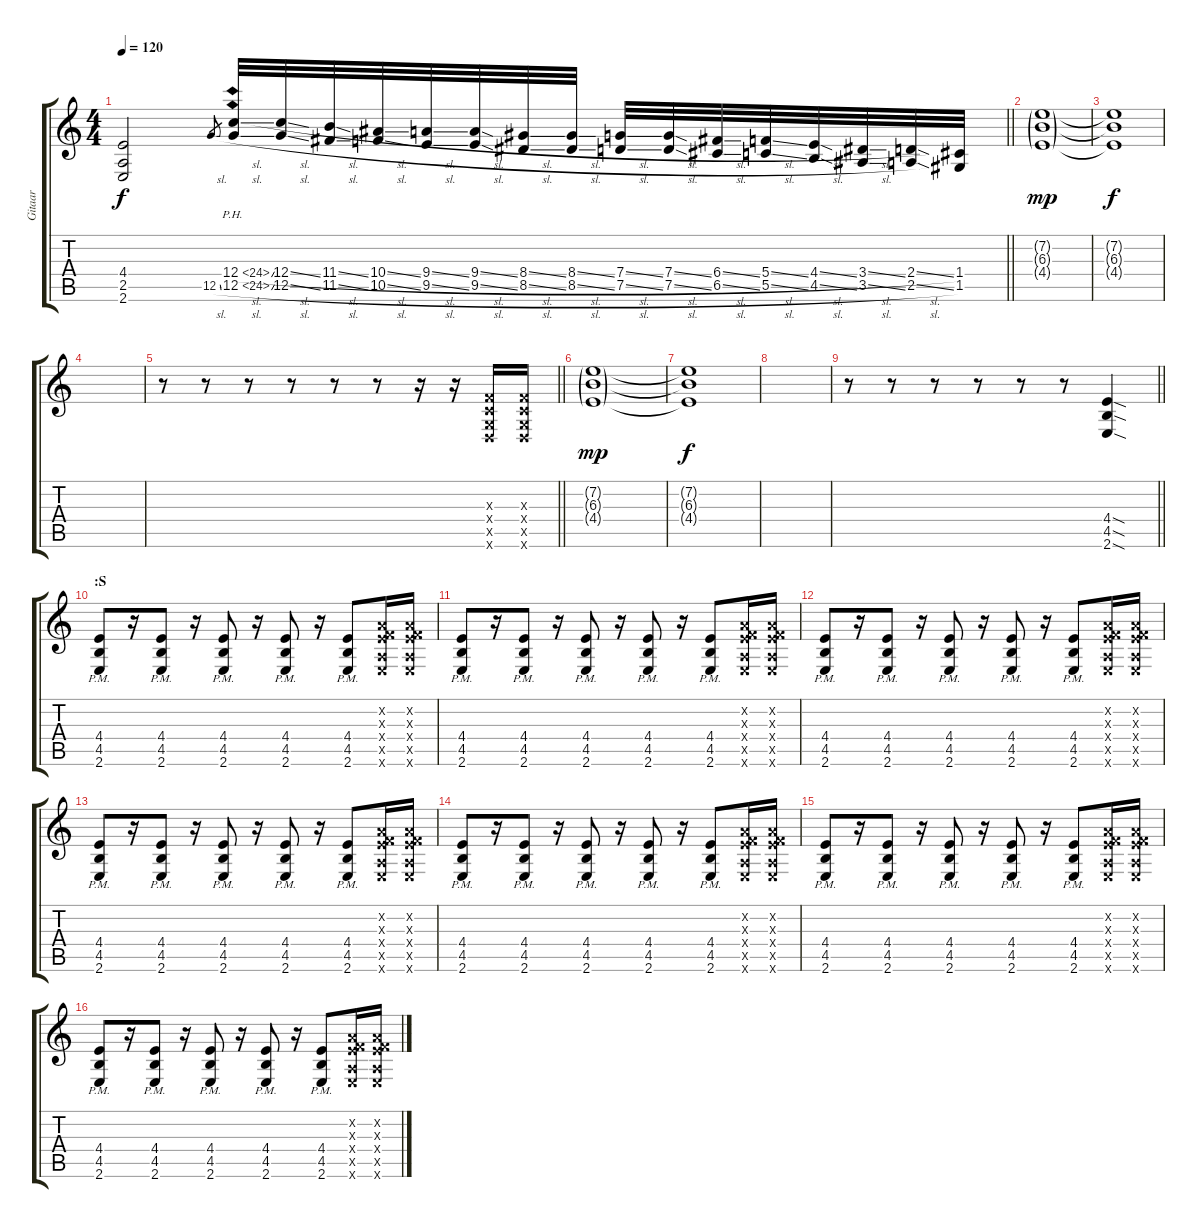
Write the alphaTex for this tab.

\track ("Gitaar" "Gitaar") {instrument distortionguitar}
\staff {score tabs}
\tuning (D4 A3 F3 C3 G2 D2) {hide}
\ts (4 4)
\tempo 120
\clef g2
\barLineRight lightlight
\ks c
(4.4{t} 2.5{t} 2.6{t}).2{dy f} 12.5{sl}.8{gr} (12.4{ph 12 sl} 12.5{ph 12 sl}).32 (12.4{sl} 12.5{sl}).32 (11.4{sl} 11.5{sl}).32 (10.4{sl} 10.5{sl}).32 (9.4{sl} 9.5{sl}).32 (9.4{sl} 9.5{sl}).32 (8.4{sl} 8.5{sl}).32 (8.4{sl} 8.5{sl}).32 (7.4{sl} 7.5{sl}).32 (7.4{sl} 7.5{sl}).32 (6.4{sl} 6.5{sl}).32 (5.4{sl} 5.5{sl}).32 (4.4{sl} 4.5{sl}).32 (3.4{sl} 3.5{sl}).32 (2.4{sl} 2.5{sl}).32 (1.4 1.5).32 |
(7.2{g} 6.3{g} 4.4{g}).1{dy mp} |
(7.2{t} 6.3{t} 4.4{t}).1{dy f} |
|
\barLineRight lightlight
r.8 r.8 r.8 r.8 r.8 r.8 r.16 r.16 (0.3{x} 0.4{x} 0.5{x} 0.6{x}).16 (0.3{x} 0.4{x} 0.5{x} 0.6{x}).16 |
(7.2{g} 6.3{g} 4.4{g}).1{dy mp} |
(7.2{t} 6.3{t} 4.4{t}).1{dy f} |
|
\barLineRight lightlight
r.8 r.8 r.8 r.8 r.8 r.8 (4.4{sod} 4.5{sod} 2.6{sod}).4 |
\section ("" ":S")
(4.4{pm} 4.5{pm} 2.6{pm}).8 r.16 (4.4{pm} 4.5{pm} 2.6{pm}).8 r.16 (4.4{pm} 4.5{pm} 2.6{pm}).8 r.16 (4.4{pm} 4.5{pm} 2.6{pm}).8 r.16 (4.4{pm} 4.5{pm} 2.6{pm}).8 (0.2{x} 0.3{x} 4.4{x} 2.5{x} 2.6{x}).16 (0.2{x} 0.3{x} 4.4{x} 2.5{x} 2.6{x}).16 |
(4.4{pm} 4.5{pm} 2.6{pm}).8 r.16 (4.4{pm} 4.5{pm} 2.6{pm}).8 r.16 (4.4{pm} 4.5{pm} 2.6{pm}).8 r.16 (4.4{pm} 4.5{pm} 2.6{pm}).8 r.16 (4.4{pm} 4.5{pm} 2.6{pm}).8 (0.2{x} 0.3{x} 4.4{x} 2.5{x} 2.6{x}).16 (0.2{x} 0.3{x} 4.4{x} 2.5{x} 2.6{x}).16 |
(4.4{pm} 4.5{pm} 2.6{pm}).8 r.16 (4.4{pm} 4.5{pm} 2.6{pm}).8 r.16 (4.4{pm} 4.5{pm} 2.6{pm}).8 r.16 (4.4{pm} 4.5{pm} 2.6{pm}).8 r.16 (4.4{pm} 4.5{pm} 2.6{pm}).8 (0.2{x} 0.3{x} 4.4{x} 2.5{x} 2.6{x}).16 (0.2{x} 0.3{x} 4.4{x} 2.5{x} 2.6{x}).16 |
(4.4{pm} 4.5{pm} 2.6{pm}).8 r.16 (4.4{pm} 4.5{pm} 2.6{pm}).8 r.16 (4.4{pm} 4.5{pm} 2.6{pm}).8 r.16 (4.4{pm} 4.5{pm} 2.6{pm}).8 r.16 (4.4{pm} 4.5{pm} 2.6{pm}).8 (0.2{x} 0.3{x} 4.4{x} 2.5{x} 2.6{x}).16 (0.2{x} 0.3{x} 4.4{x} 2.5{x} 2.6{x}).16 |
(4.4{pm} 4.5{pm} 2.6{pm}).8 r.16 (4.4{pm} 4.5{pm} 2.6{pm}).8 r.16 (4.4{pm} 4.5{pm} 2.6{pm}).8 r.16 (4.4{pm} 4.5{pm} 2.6{pm}).8 r.16 (4.4{pm} 4.5{pm} 2.6{pm}).8 (0.2{x} 0.3{x} 4.4{x} 2.5{x} 2.6{x}).16 (0.2{x} 0.3{x} 4.4{x} 2.5{x} 2.6{x}).16 |
(4.4{pm} 4.5{pm} 2.6{pm}).8 r.16 (4.4{pm} 4.5{pm} 2.6{pm}).8 r.16 (4.4{pm} 4.5{pm} 2.6{pm}).8 r.16 (4.4{pm} 4.5{pm} 2.6{pm}).8 r.16 (4.4{pm} 4.5{pm} 2.6{pm}).8 (0.2{x} 0.3{x} 4.4{x} 2.5{x} 2.6{x}).16 (0.2{x} 0.3{x} 4.4{x} 2.5{x} 2.6{x}).16 |
(4.4{pm} 4.5{pm} 2.6{pm}).8 r.16 (4.4{pm} 4.5{pm} 2.6{pm}).8 r.16 (4.4{pm} 4.5{pm} 2.6{pm}).8 r.16 (4.4{pm} 4.5{pm} 2.6{pm}).8 r.16 (4.4{pm} 4.5{pm} 2.6{pm}).8 (0.2{x} 0.3{x} 4.4{x} 2.5{x} 2.6{x}).16 (0.2{x} 0.3{x} 4.4{x} 2.5{x} 2.6{x}).16
